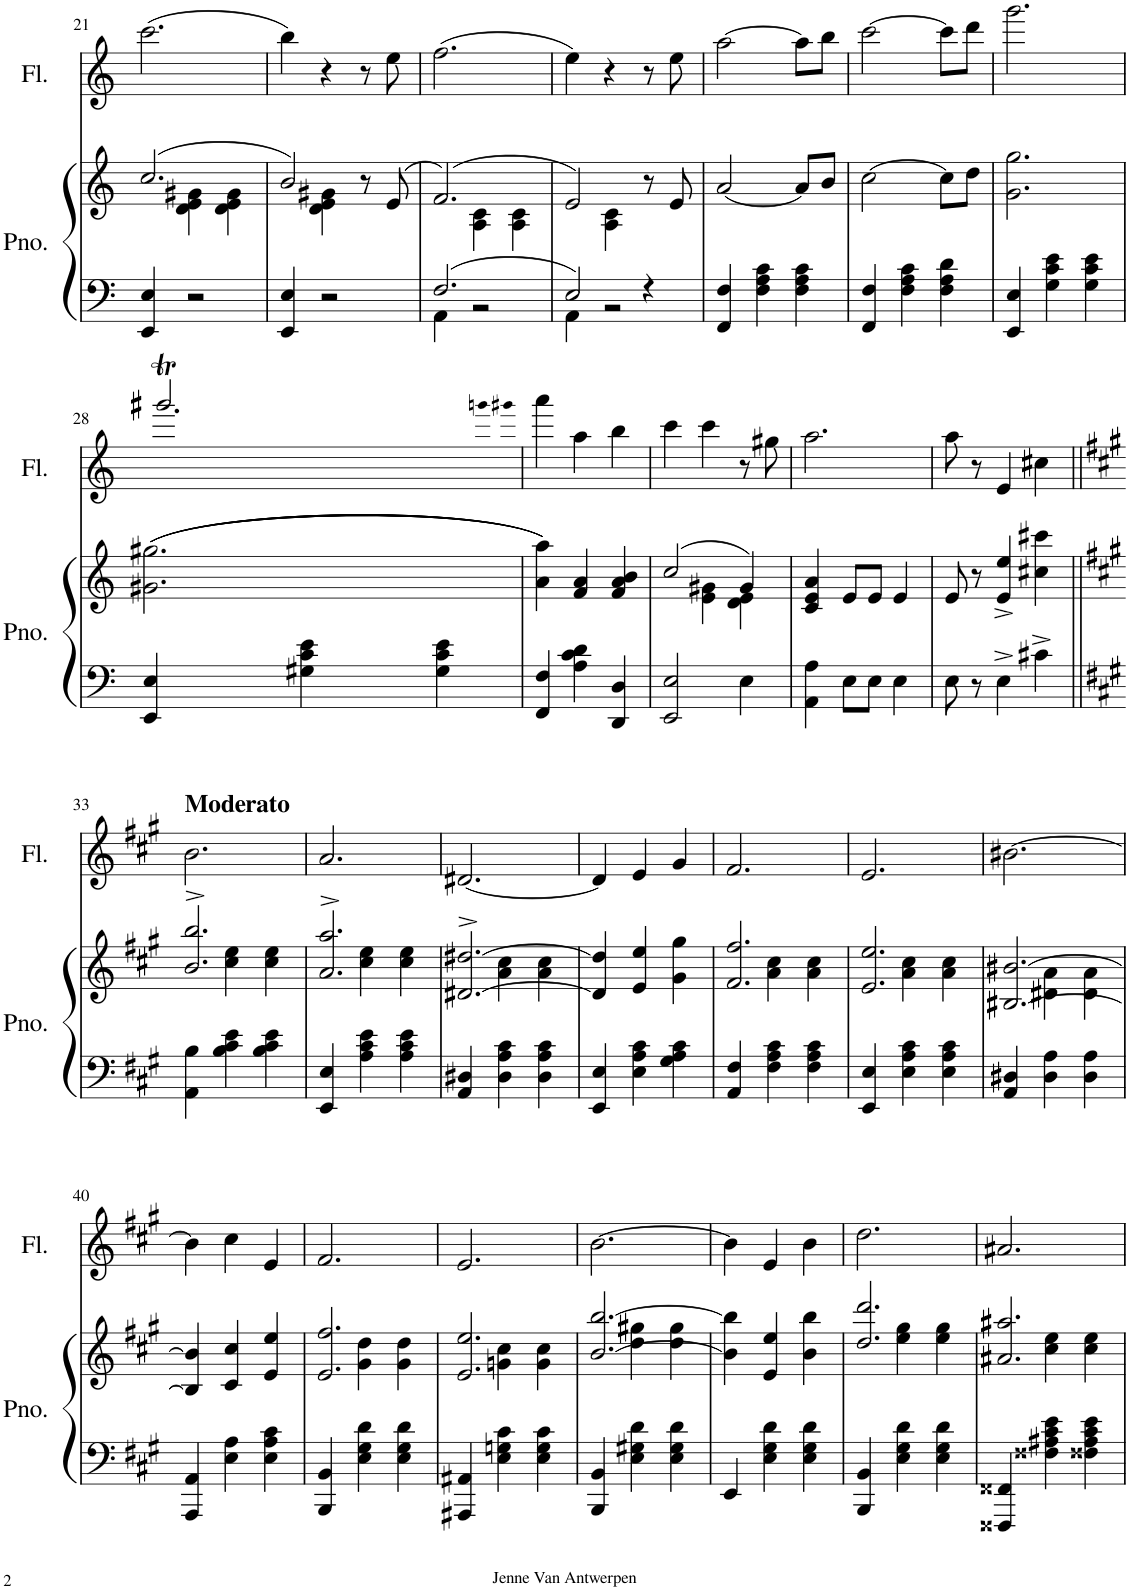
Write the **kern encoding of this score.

**kern	**kern	**kern
*part2	*part2	*part1
*staff3	*staff2	*staff1
*I"Piano	*	*I"Flute
*I'Pno.	*	*I'Fl.
!!LO:PB:g=z
*clefF4	*clefG2	*clefG2
*k[]	*k[]	*k[]
*M3/4	*M3/4	*M3/4
=21	=21	=21
*	*^	*
4EE/ 4E/	(2.cc/	4ryy	(2.ccc\
2r	.	4d\ 4e\ 4g#X\	.
.	.	4d\ 4e\ 4g#\	.
=22	=22	=22	=22
4EE/ 4E/	2b/)	4ryy	4bb\)
2r	.	4d\ 4e\ 4g#X\	4r
.	8r	4ryy	8r
.	(8e/	.	8ee\
=23	=23	=23	=23
*^	*	*	*
2.F/	4AA\	(2.f/)	4ryy	(2.ff\
.	2r	.	4A\ 4c\	.
.	.	.	4A\ 4c\	.
=24	=24	=24	=24	=24
2E/	4AA\	2e/)	4ryy	4ee\)
.	2r	.	4A\ 4c\	4r
4r	.	8r	4ryy	8r
.	.	8e/	.	8ee\
*v	*v	*	*	*
*	*v	*v	*
=25	=25	=25
4FF/ 4F/	[2a/	[2aa\
4F\ 4A\ 4c\	.	.
4F\ 4A\ 4c\	8a/L]	8aa\L]
.	8b/J	8bb\J
=26	=26	=26
4FF/ 4F/	[2cc\	[2ccc\
4F\ 4A\ 4c\	.	.
4F\ 4A\ 4d\	8cc\L]	8ccc\L]
.	8dd\J	8ddd\J
=27	=27	=27
4EE/ 4E/	2.g\ 2.gg\	2.ggg\
4G\ 4c\ 4e\	.	.
4G\ 4c\ 4e\	.	.
!!LO:LB:g=z
=28	=28	=28
*	*	*^
4EE/ 4E/	(((2.g#X\ 2.gg#X\	2.ggg#Xt/	32aaa!
.	.	.	32ggg#!
.	.	.	32aaa!
.	.	.	32ggg#!
.	.	.	32aaa!
.	.	.	32ggg#!
.	.	.	32aaa!
.	.	.	32ggg#!
4G#X\ 4c\ 4e\	.	.	32aaa!
.	.	.	32ggg#!
.	.	.	32aaa!
.	.	.	32ggg#!
.	.	.	32aaa!
.	.	.	32ggg#!
.	.	.	32aaa!
.	.	.	32ggg#!
4G#\ 4c\ 4e\	.	.	16aaa!
.	.	.	16ggg#!
.	.	.	16gggn!
.	.	.	16ggg#X!
*	*	*v	*v
=29	=29	=29
4FF/ 4F/	4a\ 4aa\)))	4aaa\
4A\ 4c\ 4d\	4f/ 4a/	4aa\
4DD/ 4D/	4f/ 4a/ 4b/	4bb\
=30	=30	=30
*	*^	*
2EE/ 2E/	(2cc/	4ryy	4ccc\
.	.	4e\ 4g#X\	4ccc\
4E\	4g#/)	4d\ 4e\	8r
.	.	.	8gg#X\
*	*v	*v	*
=31	=31	=31
4AA\ 4A\	4c/ 4e/ 4a/	2.aa\
8E\L	8e/L	.
8E\J	8e/J	.
4E\	4e/	.
=32	=32	=32
8E\	8e/	8aa\
8r	8r	8r
4E^\	4e/^ 4ee/^	4e/
4c#X^\	4cc#X\ 4ccc#X\	4cc#X\
!!LO:LB:g=z
=33||	=33||	=33||
*k[f#c#g#]	*k[f#c#g#]	*k[f#c#g#]
*	*^	*
!	!	!	!LO:TX:a:B:t=Moderato
4AA\ 4B\	2.b/^ 2.bb/^	4ryy	2.b\
4B\ 4c#\ 4e\	.	4cc#\ 4ee\	.
4B\ 4c#\ 4e\	.	4cc#\ 4ee\	.
=34	=34	=34	=34
4EE/ 4E/	2.a/^ 2.aa/^	4ryy	2.a/
4A\ 4c#\ 4e\	.	4cc#\ 4ee\	.
4A\ 4c#\ 4e\	.	4cc#\ 4ee\	.
=35	=35	=35	=35
4AA/ 4D#X/	[2.d#X/^ [2.dd#X/^	4ryy	[2.d#X/
4D#\ 4A\ 4c#\	.	4a\ 4cc#\	.
4D#\ 4A\ 4c#\	.	4a\ 4cc#\	.
*	*v	*v	*
=36	=36	=36
4EE/ 4E/	4d#/] 4dd#/]	4d#/]
4E\ 4A\ 4c#\	4e/ 4ee/	4e/
4G#\ 4A\ 4c#\	4g#\ 4gg#\	4g#/
=37	=37	=37
*	*^	*
4AA/ 4F#/	2.f#/ 2.ff#/	4ryy	2.f#/
4F#\ 4A\ 4c#\	.	4a\ 4cc#\	.
4F#\ 4A\ 4c#\	.	4a\ 4cc#\	.
=38	=38	=38	=38
4EE/ 4E/	2.e/ 2.ee/	4ryy	2.e/
4E\ 4A\ 4c#\	.	4a\ 4cc#\	.
4E\ 4A\ 4c#\	.	4a\ 4cc#\	.
=39	=39	=39	=39
4AA/ 4D#X/	[2.B#X/ [2.b#X/	4ryy	[2.b#X\
4D#\ 4A\	.	4d#X\ 4a\	.
4D#\ 4A\	.	4d#\ 4a\	.
*	*v	*v	*
!!LO:LB:g=z
=40	=40	=40
4AAA/ 4AA/	4B#/] 4b#/]	4b#\]
4E\ 4A\	4c#/ 4cc#/	4cc#\
4E\ 4A\ 4c#\	4e/ 4ee/	4e/
=41	=41	=41
*	*^	*
4BBB/ 4BB/	2.e/ 2.ff#/	4ryy	2.f#/
4E\ 4G#\ 4d\	.	4g#\ 4dd\	.
4E\ 4G#\ 4d\	.	4g#\ 4dd\	.
=42	=42	=42	=42
4AAA#X/ 4AA#X/	2.e/ 2.ee/	4ryy	2.e/
4E\ 4Gn\ 4c#\	.	4gn\ 4cc#\	.
4E\ 4G\ 4c#\	.	4g\ 4cc#\	.
=43	=43	=43	=43
4BBB/ 4BB/	[2.b/ [2.bb/	4ryy	[2.b\
4E\ 4G#X\ 4d\	.	4dd\ 4gg#X\	.
4E\ 4G#\ 4d\	.	4dd\ 4gg#\	.
*	*v	*v	*
=44	=44	=44
4EE/	4b\] 4bb\]	4b\]
4E\ 4G#\ 4d\	4e/ 4ee/	4e/
4E\ 4G#\ 4d\	4b\ 4bb\	4b\
=45	=45	=45
*	*^	*
4BBB/ 4BB/	2.dd/ 2.ddd/	4ryy	2.dd\
4E\ 4G#\ 4d\	.	4ee\ 4gg#\	.
4E\ 4G#\ 4d\	.	4ee\ 4gg#\	.
=46	=46	=46	=46
4FFF##X/ 4FF##X/	2.a#X/ 2.aa#X/	4ryy	2.a#X/
4F##X\ 4A#X\ 4c#\ 4e\	.	4cc#\ 4ee\	.
4F##X\ 4A#\ 4c#\ 4e\	.	4cc#\ 4ee\	.
*	*v	*v	*
=	=	=
*-	*-	*-
